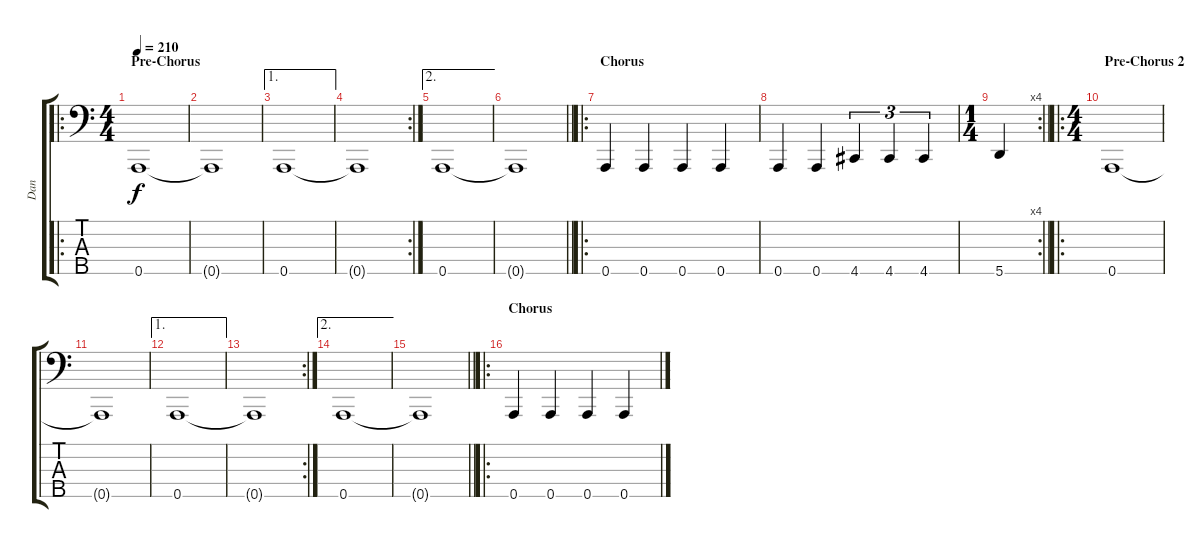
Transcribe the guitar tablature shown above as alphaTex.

\track ("Dan" "Dan") {instrument electricbasspick}
\staff {score tabs}
\tuning (G2 D2 A1 E1 A0) {hide}
\ro
\ts (4 4)
\section ("" "Pre-Chorus")
\tempo 210
\clef f4
\ks c
0.5.1{dy f} |
0.5{t}.1 |
\ae 1
0.5.1 |
\rc 2
0.5{t}.1 |
\ae 2
0.5.1 |
\barLineRight lightlight
0.5{t}.1 |
\ro
\section ("" "Chorus")
0.5.4 0.5.4 0.5.4 0.5.4 |
0.5.4 0.5.4 4.5.4{tu (3 2)} 4.5.4{tu (3 2)} 4.5.4{tu (3 2)} |
\rc 4
\ts (1 4)
\barLineRight lightlight
5.5.4 |
\ro
\ts (4 4)
\section ("" "Pre-Chorus 2")
0.5.1 |
0.5{t}.1 |
\ae 1
0.5.1 |
\rc 2
0.5{t}.1 |
\ae 2
0.5.1 |
\barLineRight lightlight
0.5{t}.1 |
\ro
\section ("" "Chorus")
0.5.4 0.5.4 0.5.4 0.5.4
